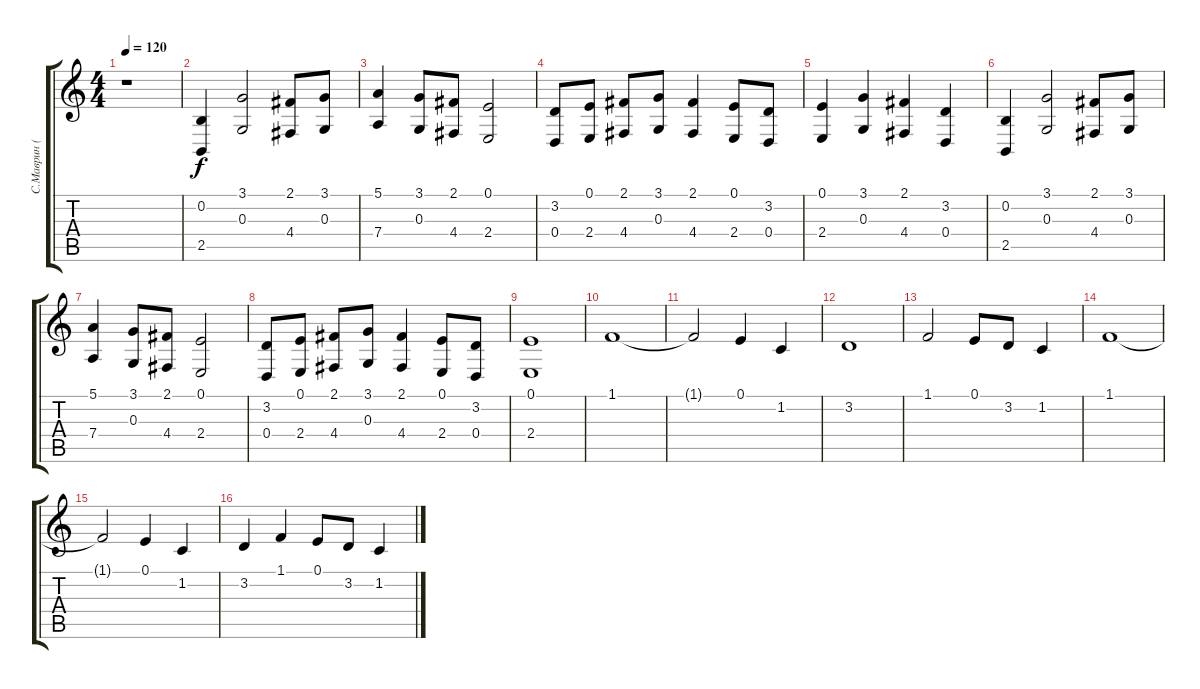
\track ("С.Маврин (синтезатор)" "С.Маврин (") {instrument choiraahs}
\staff {score tabs}
\tuning (E4 B3 G3 D3 A2 E2) {hide}
\ts (4 4)
\tempo 120
\clef g2
\ks c
r.1{dy f} |
(0.2 2.5).4 (3.1 0.3).2 (2.1 4.4).8 (3.1 0.3).8 |
(5.1 7.4).4 (3.1 0.3).8 (2.1 4.4).8 (0.1 2.4).2 |
(3.2 0.4).8 (0.1 2.4).8 (2.1 4.4).8 (3.1 0.3).8 (2.1 4.4).4 (0.1 2.4).8 (3.2 0.4).8 |
(0.1 2.4).4 (3.1 0.3).4 (2.1 4.4).4 (3.2 0.4).4 |
(0.2 2.5).4 (3.1 0.3).2 (2.1 4.4).8 (3.1 0.3).8 |
(5.1 7.4).4 (3.1 0.3).8 (2.1 4.4).8 (0.1 2.4).2 |
(3.2 0.4).8 (0.1 2.4).8 (2.1 4.4).8 (3.1 0.3).8 (2.1 4.4).4 (0.1 2.4).8 (3.2 0.4).8 |
(0.1 2.4).1 |
1.1.1 |
1.1{t}.2 0.1.4 1.2.4 |
3.2.1 |
1.1.2 0.1.8 3.2.8 1.2.4 |
1.1.1 |
1.1{t}.2 0.1.4 1.2.4 |
3.2.4 1.1.4 0.1.8 3.2.8 1.2.4
